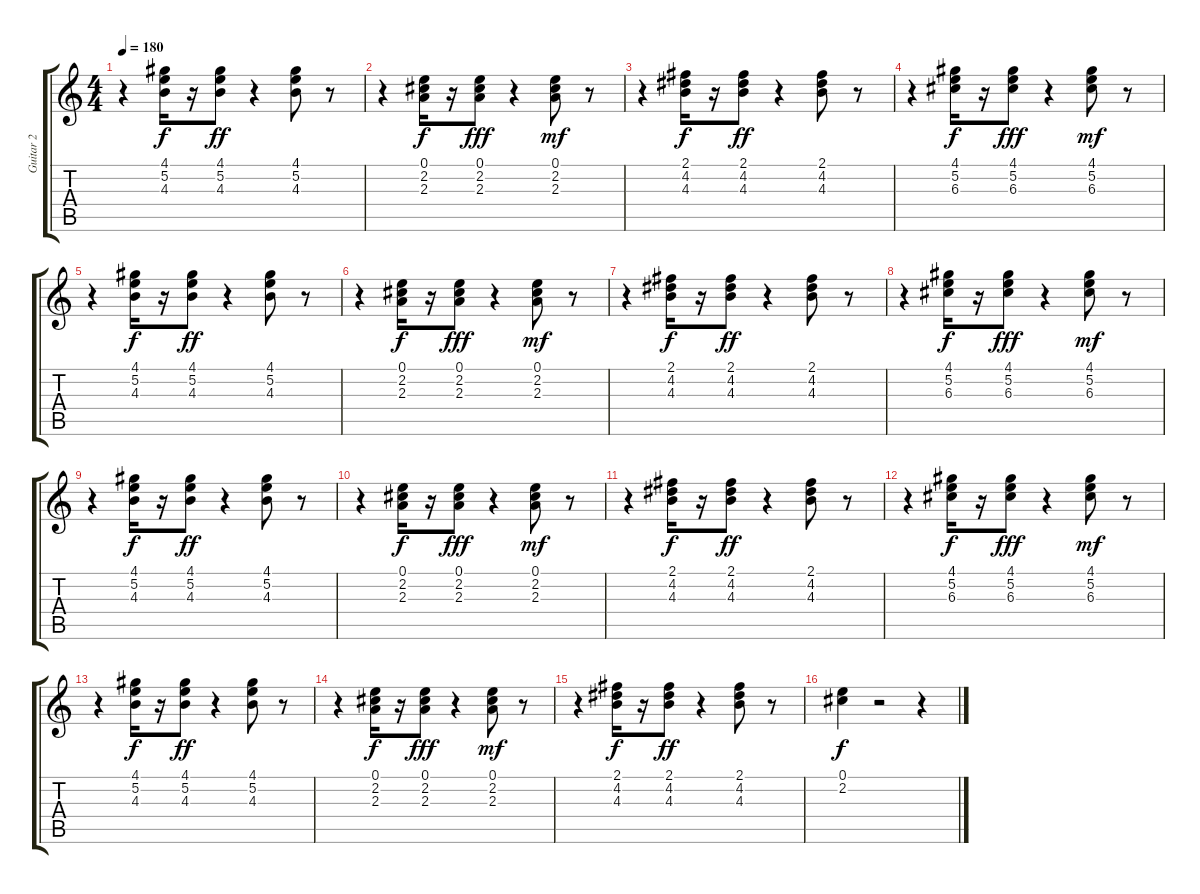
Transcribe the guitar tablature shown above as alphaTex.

\track ("Guitar 2" "Guitar 2") {instrument electricguitarclean}
\staff {score tabs}
\tuning (E4 B3 G3 D3 A2 E2) {hide}
\ts (4 4)
\tempo 180
\clef g2
\ks c
r.4{dy mf} (4.1 5.2 4.3).16{dy f} r.16 (4.1 5.2 4.3).8{dy ff} r.4 (4.1 5.2 4.3).8 r.8 |
r.4 (0.1 2.2 2.3).16{dy f} r.16 (0.1 2.2 2.3).8{dy fff} r.4 (0.1 2.2 2.3).8{dy mf} r.8 |
r.4 (2.1 4.2 4.3).16{dy f} r.16 (2.1 4.2 4.3).8{dy ff} r.4 (2.1 4.2 4.3).8 r.8 |
r.4 (4.1 5.2 6.3).16{dy f} r.16 (4.1 5.2 6.3).8{dy fff} r.4 (4.1 5.2 6.3).8{dy mf} r.8 |
r.4 (4.1 5.2 4.3).16{dy f} r.16 (4.1 5.2 4.3).8{dy ff} r.4 (4.1 5.2 4.3).8 r.8 |
r.4 (0.1 2.2 2.3).16{dy f} r.16 (0.1 2.2 2.3).8{dy fff} r.4 (0.1 2.2 2.3).8{dy mf} r.8 |
r.4 (2.1 4.2 4.3).16{dy f} r.16 (2.1 4.2 4.3).8{dy ff} r.4 (2.1 4.2 4.3).8 r.8 |
r.4 (4.1 5.2 6.3).16{dy f} r.16 (4.1 5.2 6.3).8{dy fff} r.4 (4.1 5.2 6.3).8{dy mf} r.8 |
r.4 (4.1 5.2 4.3).16{dy f} r.16 (4.1 5.2 4.3).8{dy ff} r.4 (4.1 5.2 4.3).8 r.8 |
r.4 (0.1 2.2 2.3).16{dy f} r.16 (0.1 2.2 2.3).8{dy fff} r.4 (0.1 2.2 2.3).8{dy mf} r.8 |
r.4 (2.1 4.2 4.3).16{dy f} r.16 (2.1 4.2 4.3).8{dy ff} r.4 (2.1 4.2 4.3).8 r.8 |
r.4 (4.1 5.2 6.3).16{dy f} r.16 (4.1 5.2 6.3).8{dy fff} r.4 (4.1 5.2 6.3).8{dy mf} r.8 |
r.4 (4.1 5.2 4.3).16{dy f} r.16 (4.1 5.2 4.3).8{dy ff} r.4 (4.1 5.2 4.3).8 r.8 |
r.4 (0.1 2.2 2.3).16{dy f} r.16 (0.1 2.2 2.3).8{dy fff} r.4 (0.1 2.2 2.3).8{dy mf} r.8 |
r.4 (2.1 4.2 4.3).16{dy f} r.16 (2.1 4.2 4.3).8{dy ff} r.4 (2.1 4.2 4.3).8 r.8 |
(0.1 2.2).4{dy f} r.2 r.4
